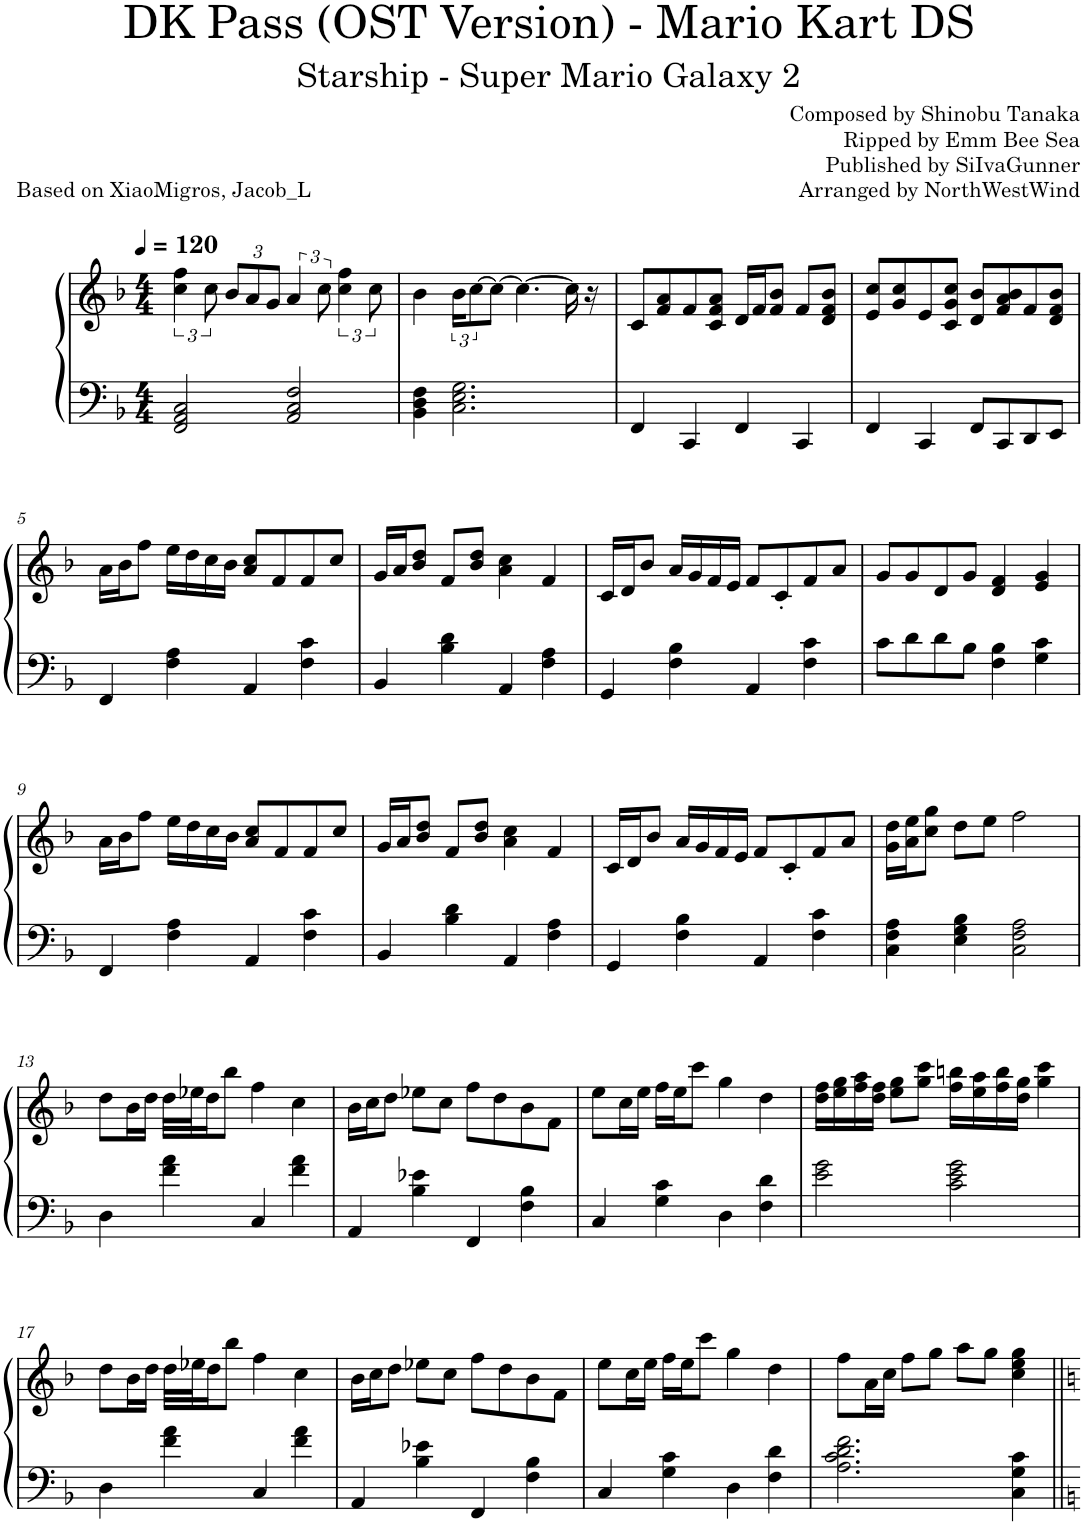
**kern	**kern
*part1	*part1
*staff2	*staff1
*I"Piano	*
*I'Pno.	*
*clefF4	*clefG2
*k[b-]	*k[b-]
*M4/4	*M4/4
*MM120	*MM120
=1	=1
2FF/ 2AA/ 2C/	6cc\ 6ff\
.	12cc\
*	*Xbrackettup
.	12b-/L
.	12a/
.	12g/J
*	*brackettup
2AA/ 2C/ 2F/	6a/
.	12cc\
.	6cc\ 6ff\
.	12cc\
=2	=2
4BB-\ 4D\ 4F\	4b-\
2.C\ 2.E\ 2.G\	24b-\KL
.	[12cc\
.	8cc\J_
.	4.cc\_
.	16cc\]
.	16r
=3	=3
4FF/	8c/L
.	8f/ 8a/
4CC/	8f/
.	8c/ 8f/ 8a/J
4FF/	16d/LL
.	16f/J
.	8f/ 8b-/J
4CC/	8f/L
.	8d/ 8f/ 8b-/J
=4	=4
4FF/	8e/ 8cc/L
.	8g/ 8cc/
4CC/	8e/
.	8c/ 8g/ 8cc/J
8FF/L	8d/ 8b-/L
8CC/	8f/ 8a/ 8b-/
8DD/	8f/
8EE/J	8d/ 8f/ 8b-/J
!!LO:LB:g=z
=5	=5
4FF/	16a\LL
.	16b-\J
.	8ff\J
4F\ 4A\	16ee\LL
.	16dd\
.	16cc\
.	16b-\JJ
4AA/	8a/ 8cc/L
.	8f/
4F\ 4c\	8f/
.	8cc/J
=6	=6
4BB-/	16g/LL
.	16a/J
.	8b-/ 8dd/J
4B-\ 4d\	8f/L
.	8b-/ 8dd/J
4AA/	4a\ 4cc\
4F\ 4A\	4f/
=7	=7
4GG/	16c/LL
.	16d/J
.	8b-/J
4F\ 4B-\	16a/LL
.	16g/
.	16f/
.	16e/JJ
4AA/	8f/L
.	8c'/
4F\ 4c\	8f/
.	8a/J
=8	=8
8c\L	8g/L
8d\	8g/
8d\	8d/
8B-\J	8g/J
4F\ 4B-\	4d/ 4f/
4G\ 4c\	4e/ 4g/
!!LO:LB:g=z
=9	=9
4FF/	16a\LL
.	16b-\J
.	8ff\J
4F\ 4A\	16ee\LL
.	16dd\
.	16cc\
.	16b-\JJ
4AA/	8a/ 8cc/L
.	8f/
4F\ 4c\	8f/
.	8cc/J
=10	=10
4BB-/	16g/LL
.	16a/J
.	8b-/ 8dd/J
4B-\ 4d\	8f/L
.	8b-/ 8dd/J
4AA/	4a\ 4cc\
4F\ 4A\	4f/
=11	=11
4GG/	16c/LL
.	16d/J
.	8b-/J
4F\ 4B-\	16a/LL
.	16g/
.	16f/
.	16e/JJ
4AA/	8f/L
.	8c'/
4F\ 4c\	8f/
.	8a/J
=12	=12
4C\ 4F\ 4A\	16g\ 16dd\LL
.	16a\ 16ee\J
.	8cc\ 8gg\J
4E\ 4G\ 4B-\	8dd\L
.	8ee\J
2C\ 2F\ 2A\	2ff\
!!LO:LB:g=z
=13	=13
4D\	8dd\L
.	16b-\L
.	16dd\JJ
4f\ 4a\	32dd\LLL
.	32ee-X\J
.	16dd\J
.	8bb-\J
4C/	4ff\
4f\ 4a\	4cc\
=14	=14
4AA/	16b-\LL
.	16cc\J
.	8dd\J
4B-\ 4e-X\	8ee-X\L
.	8cc\J
4FF/	8ff\L
.	8dd\
4F\ 4B-\	8b-\
.	8f\J
=15	=15
4C/	8ee\L
.	16cc\L
.	16ee\JJ
4G\ 4c\	16ff\LL
.	16ee\J
.	8ccc\J
4D\	4gg\
4F\ 4d\	4dd\
=16	=16
2e\ 2g\	16dd\ 16ff\LL
.	16ee\ 16gg\
.	16ff\ 16aa\
.	16dd\ 16ff\JJ
.	8ee\ 8gg\L
.	8gg\ 8ccc\J
2c\ 2e\ 2g\	16ff\ 16bbn\LL
.	16ee\ 16aa\
.	16ff\ 16bb\
.	16dd\ 16gg\JJ
.	4gg\ 4ccc\
!!LO:LB:g=z
=17	=17
4D\	8dd\L
.	16b-\L
.	16dd\JJ
4f\ 4a\	32dd\LLL
.	32ee-X\J
.	16dd\J
.	8bb-\J
4C/	4ff\
4f\ 4a\	4cc\
=18	=18
4AA/	16b-\LL
.	16cc\J
.	8dd\J
4B-\ 4e-X\	8ee-X\L
.	8cc\J
4FF/	8ff\L
.	8dd\
4F\ 4B-\	8b-\
.	8f\J
=19	=19
4C/	8ee\L
.	16cc\L
.	16ee\JJ
4G\ 4c\	16ff\LL
.	16ee\J
.	8ccc\J
4D\	4gg\
4F\ 4d\	4dd\
=20	=20
2.A\ 2.c\ 2.d\ 2.f\	8ff\L
.	16a\L
.	16cc\JJ
.	8ff\L
.	8gg\J
.	8aa\L
.	8gg\J
4C\ 4G\ 4c\	4cc\ 4ee\ 4gg\
=||	=||
*-	*-
